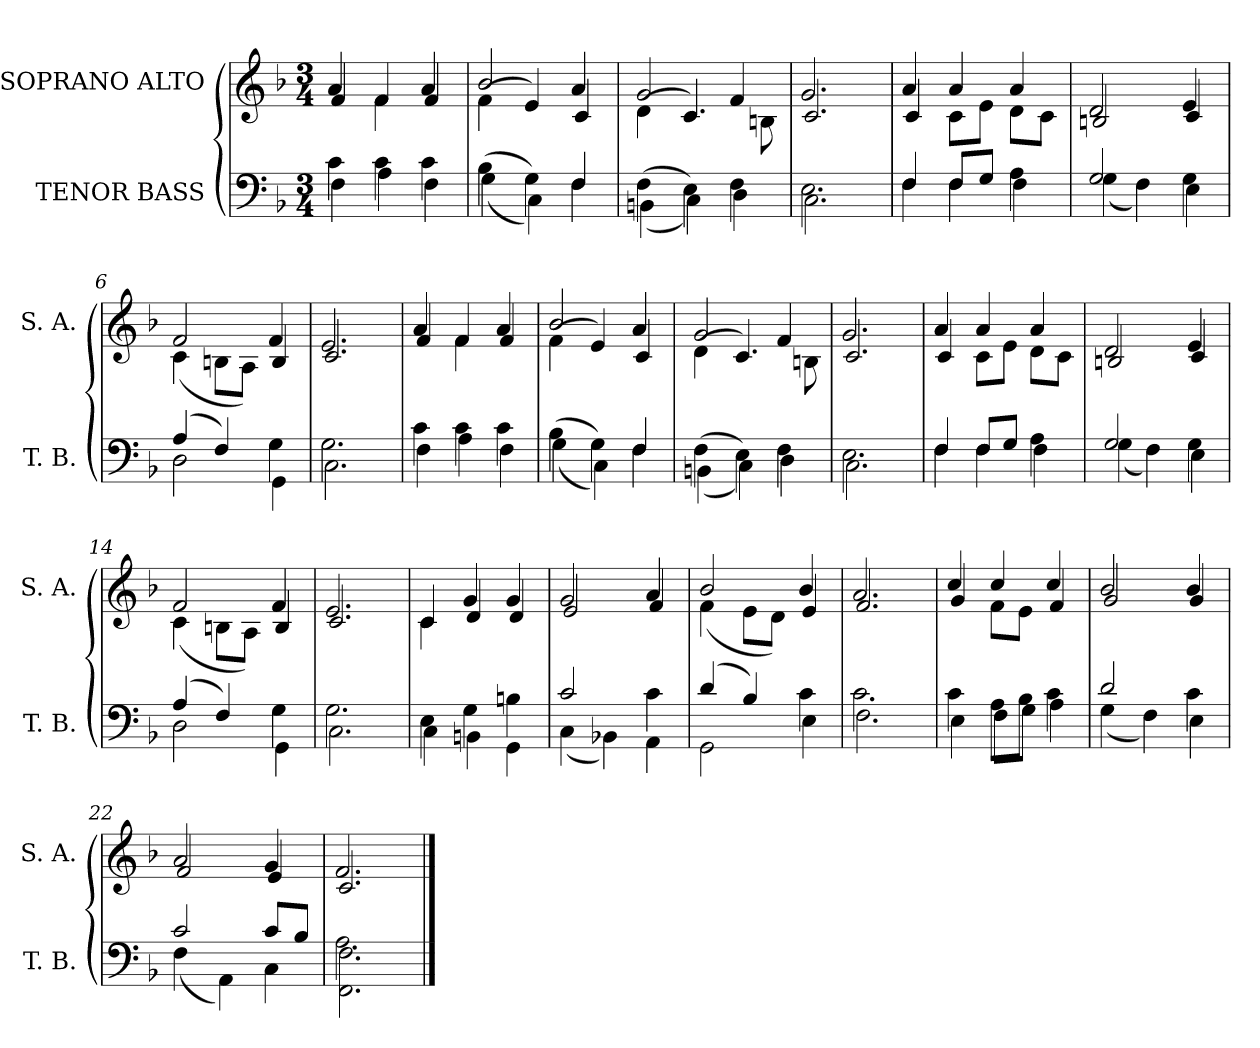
**kern	**kern
*part2	*part1
*staff2	*staff1
*I"TENOR BASS	*I"SOPRANO ALTO
*I'T. B.	*I'S. A.
!!LO:PB:g=z
*clefF4	*clefG2
*k[b-]	*k[b-]
*F:	*F:
*M3/4	*M3/4
=	=
*^	*^
4ci\	4Fi\	4ai/	4fi/
4ci\	4Ai\	4fi/	4fi\
4ci\	4Fi\	4ai/	4fi/
=1	=1	=1	=1
(4B-i\	(4Gi\	2b-i/	(4fi\
4Gi\)	4Ci\)	.	4ei/)
4Fi/	4Fi\	4ai/	4ci/
=2	=2	=2	=2
(4Fi\	(4BBni\	2gi/	(4di\
4Ei\)	4Ci\)	.	4.ci/)
4Fi\	4Di\	4fi/	.
.	.	.	8Bni\
=3	=3	=3	=3
2.Ei\	2.Ci\	2.gi/	2.ci/
!!LO:LB:g=z	!!
=4	=4	=4	=4
4Fi/	4Fi\	4ai/	4ci/
8Fi/L	4Fi\	4ai/	8ci\L
8Gi/J	.	.	8ei\J
4Ai\	4Fi\	4ai/	8di\L
.	.	.	8ci\J
=5	=5	=5	=5
2Gi/	(4Gi\	2di/	2Bni/
.	4Fi\)	.	.
4Gi\	4Ei\	4ei/	4ci/
=6	=6	=6	=6
(4Ai/	2Di\	2fi/	(4ci\
4Fi/)	.	.	8Bni\L
.	.	.	8Ai\J)
4Gi\	4GGi\	4fi/	4Bi/
=7	=7	=7	=7
2.Gi\	2.Ci\	2.ei/	2.ci/
=8	=8	=8	=8
4ci\	4Fi\	4ai/	4fi/
4ci\	4Ai\	4fi/	4fi\
4ci\	4Fi\	4ai/	4fi/
!!LO:LB:g=z	!!
=9	=9	=9	=9
(4B-i\	(4Gi\	2b-i/	(4fi\
4Gi\)	4Ci\)	.	4ei/)
4Fi/	4Fi\	4ai/	4ci/
=10	=10	=10	=10
(4Fi\	(4BBni\	2gi/	(4di\
4Ei\)	4Ci\)	.	4.ci/)
4Fi\	4Di\	4fi/	.
.	.	.	8Bni\
=11	=11	=11	=11
2.Ei\	2.Ci\	2.gi/	2.ci/
=12	=12	=12	=12
4Fi/	4Fi\	4ai/	4ci/
8Fi/L	4Fi\	4ai/	8ci\L
8Gi/J	.	.	8ei\J
4Ai\	4Fi\	4ai/	8di\L
.	.	.	8ci\J
=13	=13	=13	=13
2Gi/	(4Gi\	2di/	2Bni/
.	4Fi\)	.	.
4Gi\	4Ei\	4ei/	4ci/
!!LO:LB:g=z	!!
=14	=14	=14	=14
(4Ai/	2Di\	2fi/	(4ci\
4Fi/)	.	.	8Bni\L
.	.	.	8Ai\J)
4Gi\	4GGi\	4fi/	4Bi/
=15	=15	=15	=15
2.Gi\	2.Ci\	2.ei/	2.ci/
=16	=16	=16	=16
4Ei\	4Ci\	4ci/	4ci\
4Gi\	4BBni\	4gi/	4di/
4Bni\	4GGi\	4gi/	4di/
=17	=17	=17	=17
2ci/	(4Ci\	2gi/	2ei/
.	4BB-Xi\)	.	.
4ci\	4AAi\	4ai/	4fi/
=18	=18	=18	=18
(4di/	2GGi\	2b-i/	(4fi\
4B-i/)	.	.	8ei\L
.	.	.	8di\J)
4ci\	4Ei\	4b-i/	4ei/
!!LO:LB:g=z	!!
=19	=19	=19	=19
2.ci\	2.Fi\	2.ai/	2.fi/
=20	=20	=20	=20
4ci\	4Ei\	4cci/	4gi/
8Ai\L	8Fi\L	4cci/	8fi\L
8B-i\J	8Gi\J	.	8ei\J
4ci\	4Ai\	4cci/	4fi/
=21	=21	=21	=21
2di/	(4Gi\	2b-i/	2gi/
.	4Fi\)	.	.
4ci\	4Ei\	4b-i/	4gi/
=22	=22	=22	=22
2ci/	(4Fi\	2ai/	2fi/
.	4AAi\)	.	.
8ci/L	4Ci\	4gi/	4ei/
8B-i/J	.	.	.
=23	=23	=23	=23
2.Ai\	2.FFi\ 2.Fi	2.fi/	2.ci/
*v	*v	*	*
*	*v	*v
==	==
*-	*-
